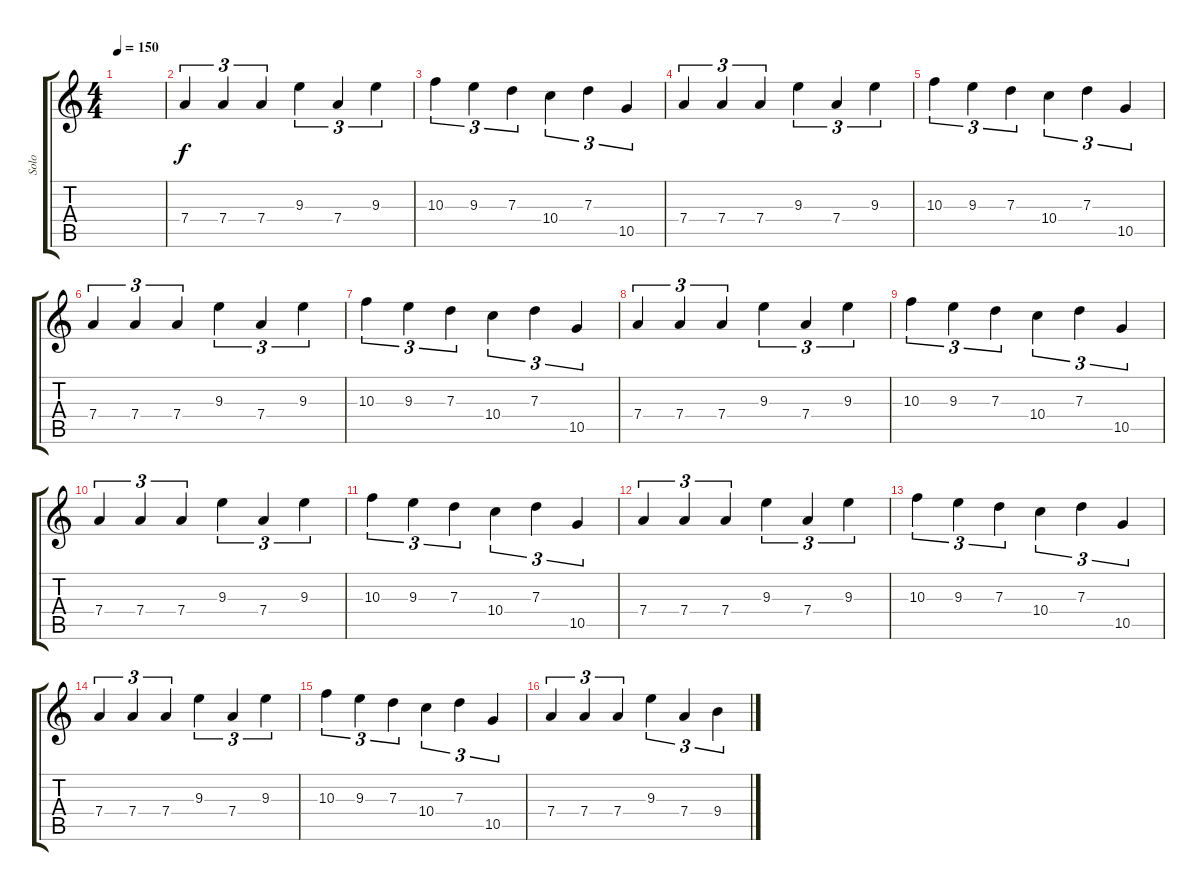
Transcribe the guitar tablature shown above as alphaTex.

\track ("Solo" "Solo") {instrument overdrivenguitar}
\staff {score tabs}
\tuning (E4 B3 G3 D3 A2 E2) {hide}
\ts (4 4)
\tempo 150
\clef g2
\ks c
|
7.4.4{tu (3 2)} 7.4.4{tu (3 2)} 7.4.4{tu (3 2)} 9.3.4{tu (3 2)} 7.4.4{tu (3 2)} 9.3.4{tu (3 2)} |
10.3.4{tu (3 2)} 9.3.4{tu (3 2)} 7.3.4{tu (3 2)} 10.4.4{tu (3 2)} 7.3.4{tu (3 2)} 10.5.4{tu (3 2)} |
7.4.4{tu (3 2)} 7.4.4{tu (3 2)} 7.4.4{tu (3 2)} 9.3.4{tu (3 2)} 7.4.4{tu (3 2)} 9.3.4{tu (3 2)} |
10.3.4{tu (3 2)} 9.3.4{tu (3 2)} 7.3.4{tu (3 2)} 10.4.4{tu (3 2)} 7.3.4{tu (3 2)} 10.5.4{tu (3 2)} |
7.4.4{tu (3 2)} 7.4.4{tu (3 2)} 7.4.4{tu (3 2)} 9.3.4{tu (3 2)} 7.4.4{tu (3 2)} 9.3.4{tu (3 2)} |
10.3.4{tu (3 2)} 9.3.4{tu (3 2)} 7.3.4{tu (3 2)} 10.4.4{tu (3 2)} 7.3.4{tu (3 2)} 10.5.4{tu (3 2)} |
7.4.4{tu (3 2)} 7.4.4{tu (3 2)} 7.4.4{tu (3 2)} 9.3.4{tu (3 2)} 7.4.4{tu (3 2)} 9.3.4{tu (3 2)} |
10.3.4{tu (3 2)} 9.3.4{tu (3 2)} 7.3.4{tu (3 2)} 10.4.4{tu (3 2)} 7.3.4{tu (3 2)} 10.5.4{tu (3 2)} |
7.4.4{tu (3 2)} 7.4.4{tu (3 2)} 7.4.4{tu (3 2)} 9.3.4{tu (3 2)} 7.4.4{tu (3 2)} 9.3.4{tu (3 2)} |
10.3.4{tu (3 2)} 9.3.4{tu (3 2)} 7.3.4{tu (3 2)} 10.4.4{tu (3 2)} 7.3.4{tu (3 2)} 10.5.4{tu (3 2)} |
7.4.4{tu (3 2)} 7.4.4{tu (3 2)} 7.4.4{tu (3 2)} 9.3.4{tu (3 2)} 7.4.4{tu (3 2)} 9.3.4{tu (3 2)} |
10.3.4{tu (3 2)} 9.3.4{tu (3 2)} 7.3.4{tu (3 2)} 10.4.4{tu (3 2)} 7.3.4{tu (3 2)} 10.5.4{tu (3 2)} |
7.4.4{tu (3 2)} 7.4.4{tu (3 2)} 7.4.4{tu (3 2)} 9.3.4{tu (3 2)} 7.4.4{tu (3 2)} 9.3.4{tu (3 2)} |
10.3.4{tu (3 2)} 9.3.4{tu (3 2)} 7.3.4{tu (3 2)} 10.4.4{tu (3 2)} 7.3.4{tu (3 2)} 10.5.4{tu (3 2)} |
7.4.4{tu (3 2)} 7.4.4{tu (3 2)} 7.4.4{tu (3 2)} 9.3.4{tu (3 2)} 7.4.4{tu (3 2)} 9.4.4{tu (3 2)}
